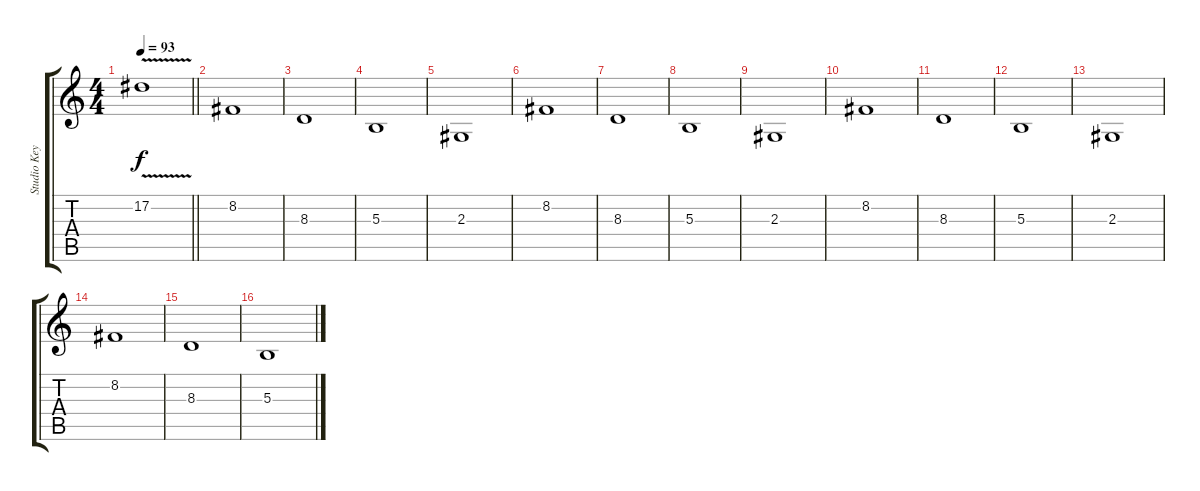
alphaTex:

\track ("Studio Keyboard" "Studio Key") {instrument choiraahs}
\staff {score tabs}
\tuning (Eb4 Bb3 Gb3 Db3 Ab2 Db2) {hide}
\ts (4 4)
\tempo 93
\clef g2
\barLineRight lightlight
\ks c
17.2{v}.1{dy f} |
8.2.1 |
8.3.1 |
5.3.1 |
2.3.1 |
8.2.1 |
8.3.1 |
5.3.1 |
2.3.1 |
8.2.1 |
8.3.1 |
5.3.1 |
2.3.1 |
8.2.1 |
8.3.1 |
5.3.1
